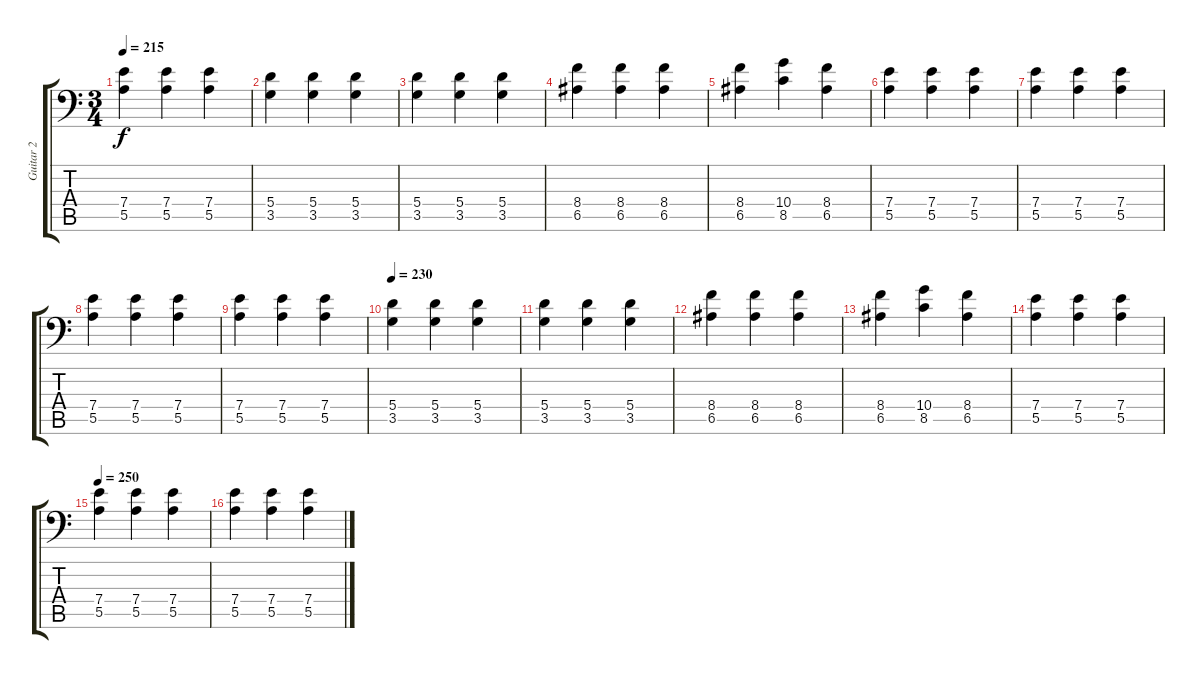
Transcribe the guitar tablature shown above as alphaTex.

\track ("Guitar 2" "Guitar 2") {instrument distortionguitar}
\staff {score tabs}
\tuning (B3 Gb3 D3 A2 E2 A1) {hide}
\ts (3 4)
\tempo 215
\clef f4
\ks c
(7.4 5.5).4{dy f} (7.4 5.5).4 (7.4 5.5).4 |
(5.4 3.5).4 (5.4 3.5).4 (5.4 3.5).4 |
(5.4 3.5).4 (5.4 3.5).4 (5.4 3.5).4 |
(8.4 6.5).4 (8.4 6.5).4 (8.4 6.5).4 |
(8.4 6.5).4 (10.4 8.5).4 (8.4 6.5).4 |
(7.4 5.5).4 (7.4 5.5).4 (7.4 5.5).4 |
(7.4 5.5).4 (7.4 5.5).4 (7.4 5.5).4 |
(7.4 5.5).4 (7.4 5.5).4 (7.4 5.5).4 |
(7.4 5.5).4 (7.4 5.5).4 (7.4 5.5).4 |
\tempo 230
(5.4 3.5).4 (5.4 3.5).4 (5.4 3.5).4 |
(5.4 3.5).4 (5.4 3.5).4 (5.4 3.5).4 |
(8.4 6.5).4 (8.4 6.5).4 (8.4 6.5).4 |
(8.4 6.5).4 (10.4 8.5).4 (8.4 6.5).4 |
(7.4 5.5).4 (7.4 5.5).4 (7.4 5.5).4 |
\tempo 250
(7.4 5.5).4 (7.4 5.5).4 (7.4 5.5).4 |
(7.4 5.5).4 (7.4 5.5).4 (7.4 5.5).4
